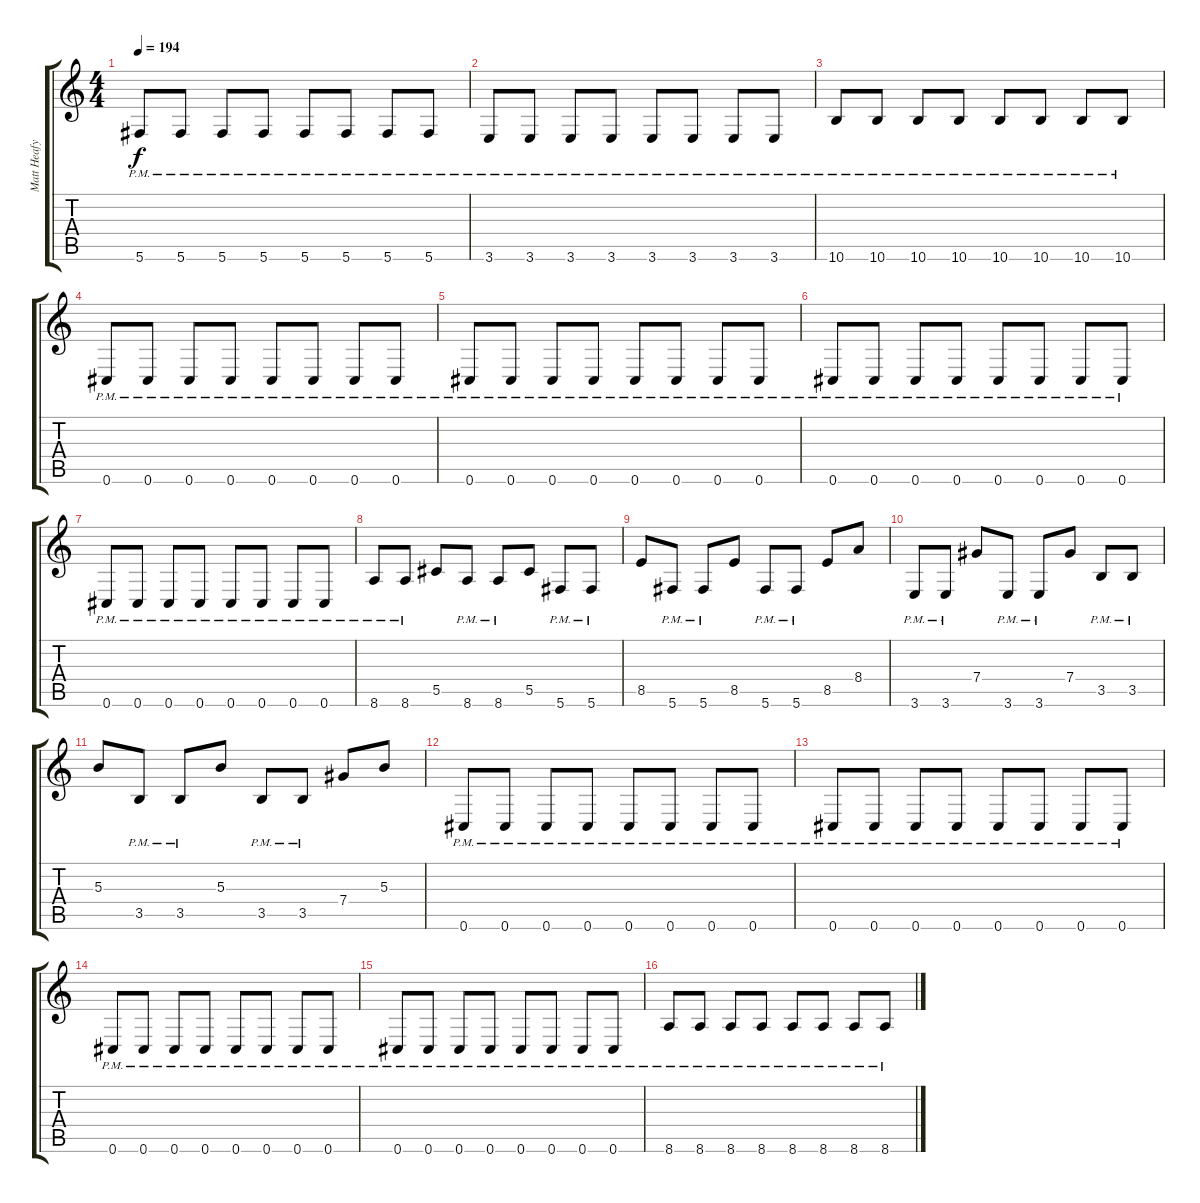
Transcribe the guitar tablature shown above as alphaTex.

\track ("Matt Heafy" "Matt Heafy") {instrument distortionguitar}
\staff {score tabs}
\tuning (Eb4 Bb3 Gb3 Db3 Ab2 Db2) {hide}
\ts (4 4)
\tempo 194
\clef g2
\ks c
5.6{pm}.8{dy f} 5.6{pm}.8 5.6{pm}.8 5.6{pm}.8 5.6{pm}.8 5.6{pm}.8 5.6{pm}.8 5.6{pm}.8 |
3.6{pm}.8 3.6{pm}.8 3.6{pm}.8 3.6{pm}.8 3.6{pm}.8 3.6{pm}.8 3.6{pm}.8 3.6{pm}.8 |
10.6{pm}.8 10.6{pm}.8 10.6{pm}.8 10.6{pm}.8 10.6{pm}.8 10.6{pm}.8 10.6{pm}.8 10.6{pm}.8 |
0.6{pm}.8 0.6{pm}.8 0.6{pm}.8 0.6{pm}.8 0.6{pm}.8 0.6{pm}.8 0.6{pm}.8 0.6{pm}.8 |
0.6{pm}.8 0.6{pm}.8 0.6{pm}.8 0.6{pm}.8 0.6{pm}.8 0.6{pm}.8 0.6{pm}.8 0.6{pm}.8 |
0.6{pm}.8 0.6{pm}.8 0.6{pm}.8 0.6{pm}.8 0.6{pm}.8 0.6{pm}.8 0.6{pm}.8 0.6{pm}.8 |
0.6{pm}.8 0.6{pm}.8 0.6{pm}.8 0.6{pm}.8 0.6{pm}.8 0.6{pm}.8 0.6{pm}.8 0.6{pm}.8 |
8.6{pm}.8 8.6{pm}.8 5.5.8 8.6{pm}.8 8.6{pm}.8 5.5.8 5.6{pm}.8 5.6{pm}.8 |
8.5.8 5.6{pm}.8 5.6{pm}.8 8.5.8 5.6{pm}.8 5.6{pm}.8 8.5.8 8.4.8 |
3.6{pm}.8 3.6{pm}.8 7.4.8 3.6{pm}.8 3.6{pm}.8 7.4.8 3.5{pm}.8 3.5{pm}.8 |
5.3.8 3.5{pm}.8 3.5{pm}.8 5.3.8 3.5{pm}.8 3.5{pm}.8 7.4.8 5.3.8 |
0.6{pm}.8 0.6{pm}.8 0.6{pm}.8 0.6{pm}.8 0.6{pm}.8 0.6{pm}.8 0.6{pm}.8 0.6{pm}.8 |
0.6{pm}.8 0.6{pm}.8 0.6{pm}.8 0.6{pm}.8 0.6{pm}.8 0.6{pm}.8 0.6{pm}.8 0.6{pm}.8 |
0.6{pm}.8 0.6{pm}.8 0.6{pm}.8 0.6{pm}.8 0.6{pm}.8 0.6{pm}.8 0.6{pm}.8 0.6{pm}.8 |
0.6{pm}.8 0.6{pm}.8 0.6{pm}.8 0.6{pm}.8 0.6{pm}.8 0.6{pm}.8 0.6{pm}.8 0.6{pm}.8 |
8.6{pm}.8 8.6{pm}.8 8.6{pm}.8 8.6{pm}.8 8.6{pm}.8 8.6{pm}.8 8.6{pm}.8 8.6{pm}.8
